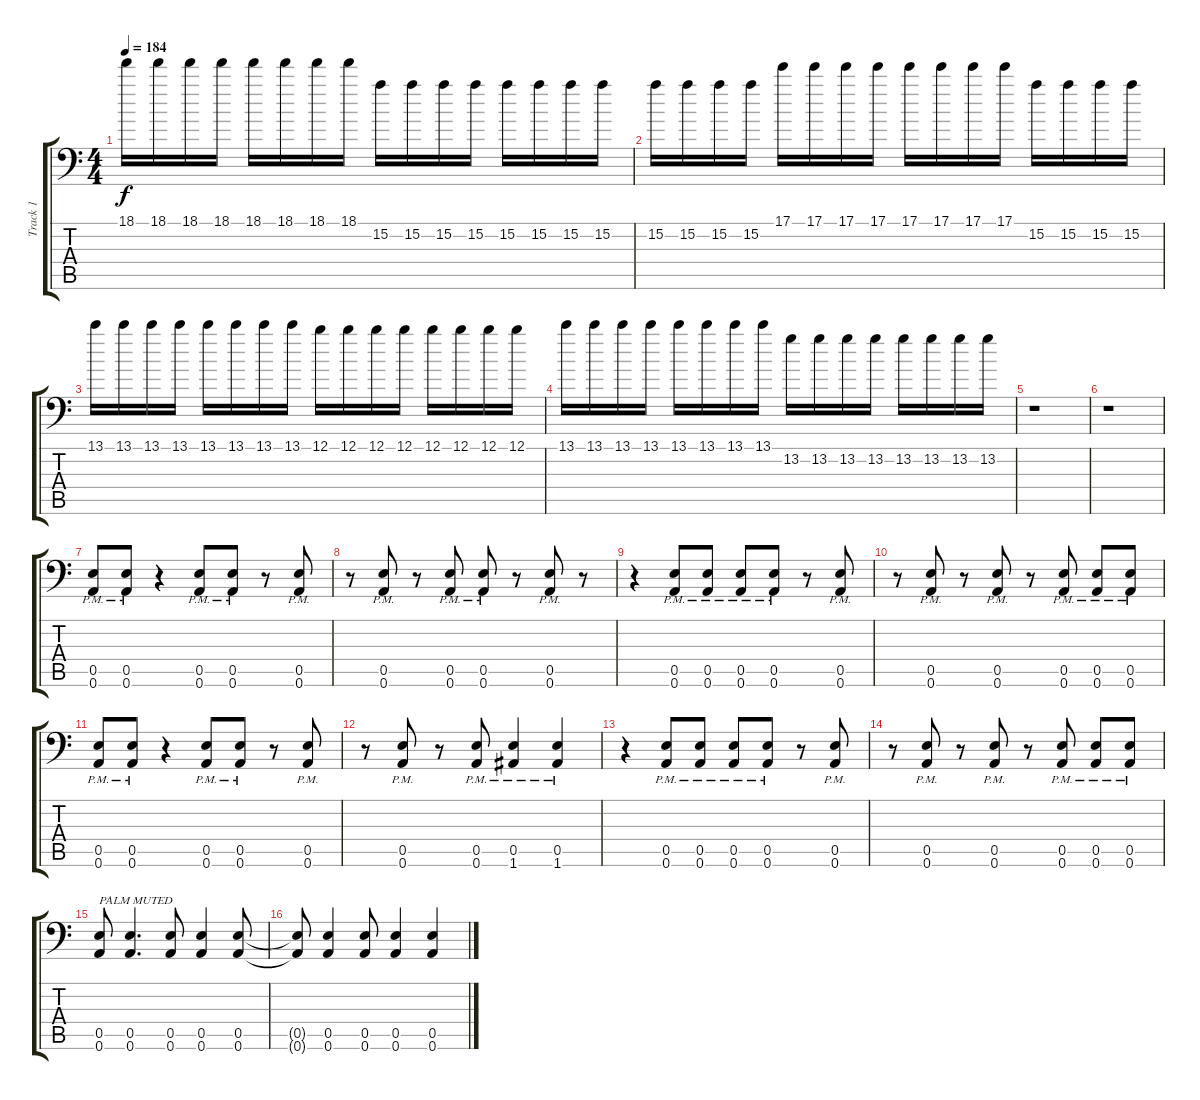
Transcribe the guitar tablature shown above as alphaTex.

\track ("Track 1" "Track 1") {instrument distortionguitar}
\staff {score tabs}
\tuning (B3 Gb3 D3 A2 E2 A1) {hide}
\ts (4 4)
\tempo 184
\clef f4
\ks c
18.1.16{dy f} 18.1.16 18.1.16 18.1.16 18.1.16 18.1.16 18.1.16 18.1.16 15.2.16 15.2.16 15.2.16 15.2.16 15.2.16 15.2.16 15.2.16 15.2.16 |
15.2.16 15.2.16 15.2.16 15.2.16 17.1.16 17.1.16 17.1.16 17.1.16 17.1.16 17.1.16 17.1.16 17.1.16 15.2.16 15.2.16 15.2.16 15.2.16 |
13.1.16 13.1.16 13.1.16 13.1.16 13.1.16 13.1.16 13.1.16 13.1.16 12.1.16 12.1.16 12.1.16 12.1.16 12.1.16 12.1.16 12.1.16 12.1.16 |
13.1.16 13.1.16 13.1.16 13.1.16 13.1.16 13.1.16 13.1.16 13.1.16 13.2.16 13.2.16 13.2.16 13.2.16 13.2.16 13.2.16 13.2.16 13.2.16 |
r.1 |
r.1 |
(0.5{pm} 0.6{pm}).8 (0.5{pm} 0.6{pm}).8 r.4 (0.5{pm} 0.6{pm}).8 (0.5{pm} 0.6{pm}).8 r.8 (0.5{pm} 0.6{pm}).8 |
r.8 (0.5{pm} 0.6{pm}).8 r.8 (0.5{pm} 0.6{pm}).8 (0.5{pm} 0.6{pm}).8 r.8 (0.5{pm} 0.6{pm}).8 r.8 |
r.4 (0.5{pm} 0.6{pm}).8 (0.5{pm} 0.6{pm}).8 (0.5{pm} 0.6{pm}).8 (0.5{pm} 0.6{pm}).8 r.8 (0.5{pm} 0.6{pm}).8 |
r.8 (0.5{pm} 0.6{pm}).8 r.8 (0.5{pm} 0.6{pm}).8 r.8 (0.5{pm} 0.6{pm}).8 (0.5{pm} 0.6{pm}).8 (0.5{pm} 0.6{pm}).8 |
(0.5{pm} 0.6{pm}).8 (0.5{pm} 0.6{pm}).8 r.4 (0.5{pm} 0.6{pm}).8 (0.5{pm} 0.6{pm}).8 r.8 (0.5{pm} 0.6{pm}).8 |
r.8 (0.5{pm} 0.6{pm}).8 r.8 (0.5{pm} 0.6{pm}).8 (0.5{pm} 1.6{pm}).4 (0.5{pm} 1.6{pm}).4 |
r.4 (0.5{pm} 0.6{pm}).8 (0.5{pm} 0.6{pm}).8 (0.5{pm} 0.6{pm}).8 (0.5{pm} 0.6{pm}).8 r.8 (0.5{pm} 0.6{pm}).8 |
r.8 (0.5{pm} 0.6{pm}).8 r.8 (0.5{pm} 0.6{pm}).8 r.8 (0.5{pm} 0.6{pm}).8 (0.5{pm} 0.6{pm}).8 (0.5{pm} 0.6{pm}).8 |
(0.5 0.6).8{txt "PALM MUTED"} (0.5 0.6).4{d} (0.5 0.6).8 (0.5 0.6).4 (0.5 0.6).8 |
(0.5{t} 0.6{t}).8 (0.5 0.6).4 (0.5 0.6).8 (0.5 0.6).4 (0.5 0.6).4
